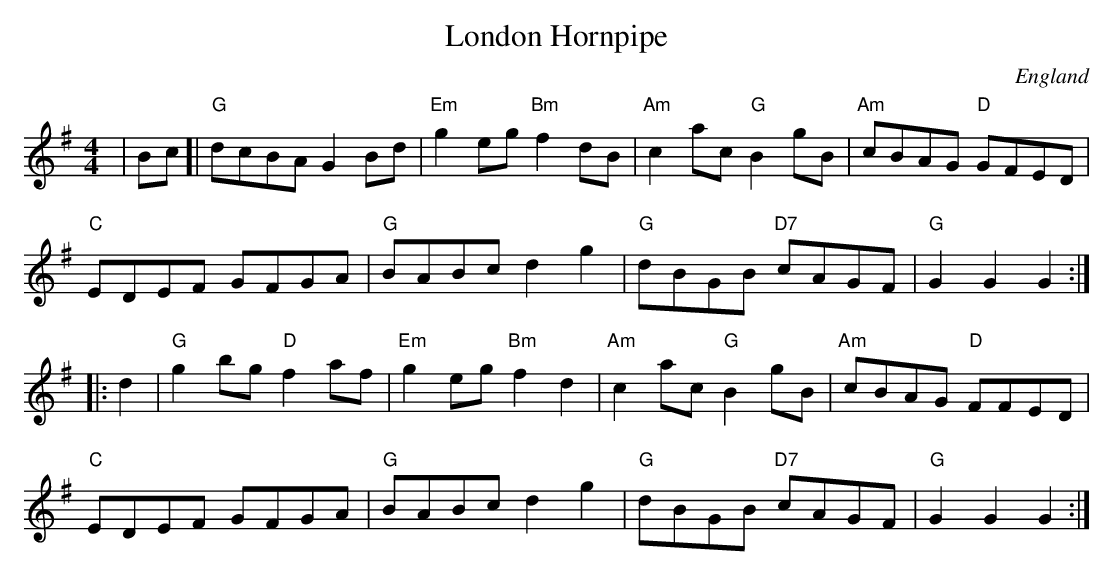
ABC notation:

X:1
T:London Hornpipe
O:England
M:4/4
L:1/8
K:G
|Bc[|\
"G"dcBA G2 Bd|"Em"g2 eg "Bm"f2 dB|\
"Am"c2 ac "G"B2 gB|"Am"cBAG "D"GFED|
"C"EDEF GFGA|"G"BABcd2 g2|"G"dBGB "D7"cAGF|"G"G2 G2 G2:|
|:d2|\
"G"g2 bg "D"f2 af|"Em"g2eg "Bm"f2 d2|\
"Am"c2 ac "G"B2 gB|"Am"cBAG "D"FFED|
"C"EDEF GFGA|"G"BABc d2 g2|"G"dBGB "D7"cAGF|"G"G2 G2 G2:|
